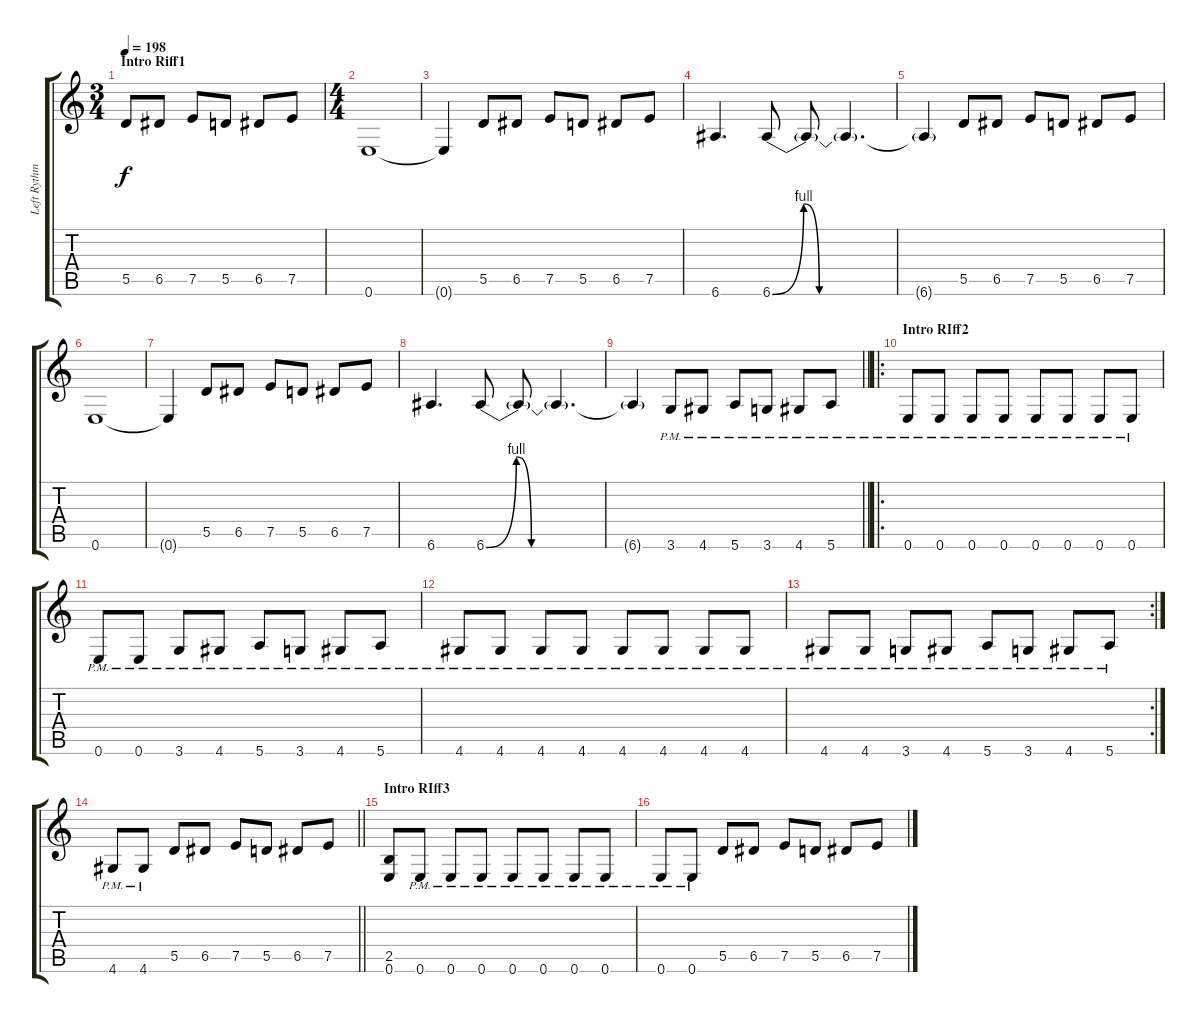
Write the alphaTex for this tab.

\track ("Left Rythm Guitar" "Left Rythm") {instrument distortionguitar}
\staff {score tabs}
\tuning (E4 B3 G3 D3 A2 E2) {hide}
\ts (3 4)
\section ("" "Intro Riff1 ")
\tempo 198
\clef g2
\ks c
5.5.8{dy f instrument distortionguitar} 6.5.8 7.5.8 5.5.8 6.5.8 7.5.8 |
\ts (4 4)
0.6.1 |
0.6{t}.4 5.5.8 6.5.8 7.5.8 5.5.8 6.5.8 7.5.8 |
6.6.4{d} 6.6{be (custom 0 0 10 4 15 0 30 0 60 0)}.8 6.6{t}.8 6.6{t}.4{d} |
6.6{t}.4 5.5.8 6.5.8 7.5.8 5.5.8 6.5.8 7.5.8 |
0.6.1 |
0.6{t}.4 5.5.8 6.5.8 7.5.8 5.5.8 6.5.8 7.5.8 |
6.6.4{d} 6.6{be (custom 0 0 10 4 15 0 30 0 60 0)}.8 6.6{t}.8 6.6{t}.4{d} |
\barLineRight lightlight
6.6{t}.4 3.6{pm}.8 4.6{pm}.8 5.6{pm}.8 3.6{pm}.8 4.6{pm}.8 5.6{pm}.8 |
\ro
\section ("" "Intro RIff2")
0.6{pm}.8 0.6{pm}.8 0.6{pm}.8 0.6{pm}.8 0.6{pm}.8 0.6{pm}.8 0.6{pm}.8 0.6{pm}.8 |
0.6{pm}.8 0.6{pm}.8 3.6{pm}.8 4.6{pm}.8 5.6{pm}.8 3.6{pm}.8 4.6{pm}.8 5.6{pm}.8 |
4.6{pm}.8 4.6{pm}.8 4.6{pm}.8 4.6{pm}.8 4.6{pm}.8 4.6{pm}.8 4.6{pm}.8 4.6{pm}.8 |
\rc 2
4.6{pm}.8 4.6{pm}.8 3.6{pm}.8 4.6{pm}.8 5.6{pm}.8 3.6{pm}.8 4.6{pm}.8 5.6{pm}.8 |
\barLineRight lightlight
4.6{pm}.8 4.6{pm}.8 5.5.8 6.5.8 7.5.8 5.5.8 6.5.8 7.5.8 |
\section ("" "Intro RIff3")
(2.5 0.6).8 0.6{pm}.8 0.6{pm}.8 0.6{pm}.8 0.6{pm}.8 0.6{pm}.8 0.6{pm}.8 0.6{pm}.8 |
0.6{pm}.8 0.6{pm}.8 5.5.8 6.5.8 7.5.8 5.5.8 6.5.8 7.5.8
